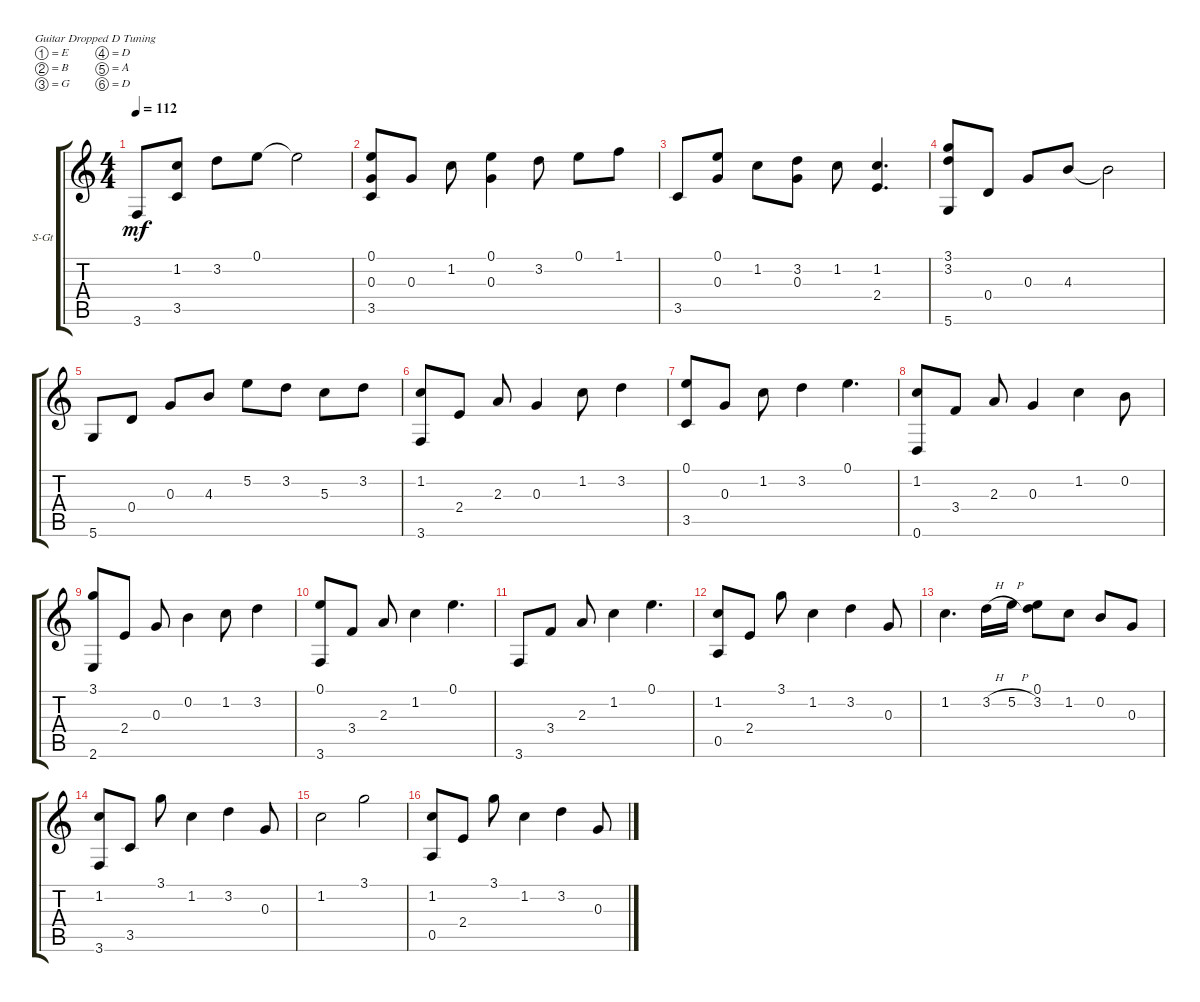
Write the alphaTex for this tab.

\defaultSystemsLayout 4
\bracketExtendMode groupsimilarinstruments
\firstSystemTrackNameOrientation horizontal
\otherSystemsTrackNameOrientation horizontal
\track ("Steel Guitar" "S-Gt") {instrument acousticguitarsteel}
\staff {score tabs}
\tuning (E4 B3 G3 D3 A2 D2)
\ts (4 4)
\tempo 112
\clef g2
\ks c
3.6.8{dy mf} (3.5 1.2).8 3.2.8 0.1.8 0.1{t}.2 |
(0.1 3.5 0.3).8 0.3.8 1.2.8 (0.1 0.3).4 3.2.8 0.1.8 1.1.8 |
3.5.8 (0.3 0.1).8 1.2.8 (3.2 0.3).8 1.2.8 (1.2 2.4).4{d} |
(3.1 3.2 5.6).8 0.4.8 0.3.8 4.3.8 4.3{t}.2 |
5.6.8 0.4.8 0.3.8 4.3.8 5.2.8 3.2.8 5.3.8 3.2.8 |
(3.6 1.2).8 2.4.8 2.3.8 0.3.4 1.2.8 3.2.4 |
(0.1 3.5).8 0.3.8 1.2.8 3.2.4 0.1.4{d} |
(0.6 1.2).8 3.4.8 2.3.8 0.3.4 1.2.4 0.2.8 |
(3.1 2.6).8 2.4.8 0.3.8 0.2.4 1.2.8 3.2.4 |
(0.1 3.6).8 3.4.8 2.3.8 1.2.4 0.1.4{d} |
3.6.8 3.4.8 2.3.8 1.2.4 0.1.4{d} |
(0.5 1.2).8 2.4.8 3.1.8 1.2.4 3.2.4 0.3.8 |
1.2.4{d} 3.2{h}.16 5.2{h}.16 (3.2 0.1).8 1.2.8 0.2.8 0.3.8 |
(3.6 1.2).8 3.5.8 3.1.8 1.2.4 3.2.4 0.3.8 |
1.2.2 3.1.2 |
(0.5 1.2).8 2.4.8 3.1.8 1.2.4 3.2.4 0.3.8
